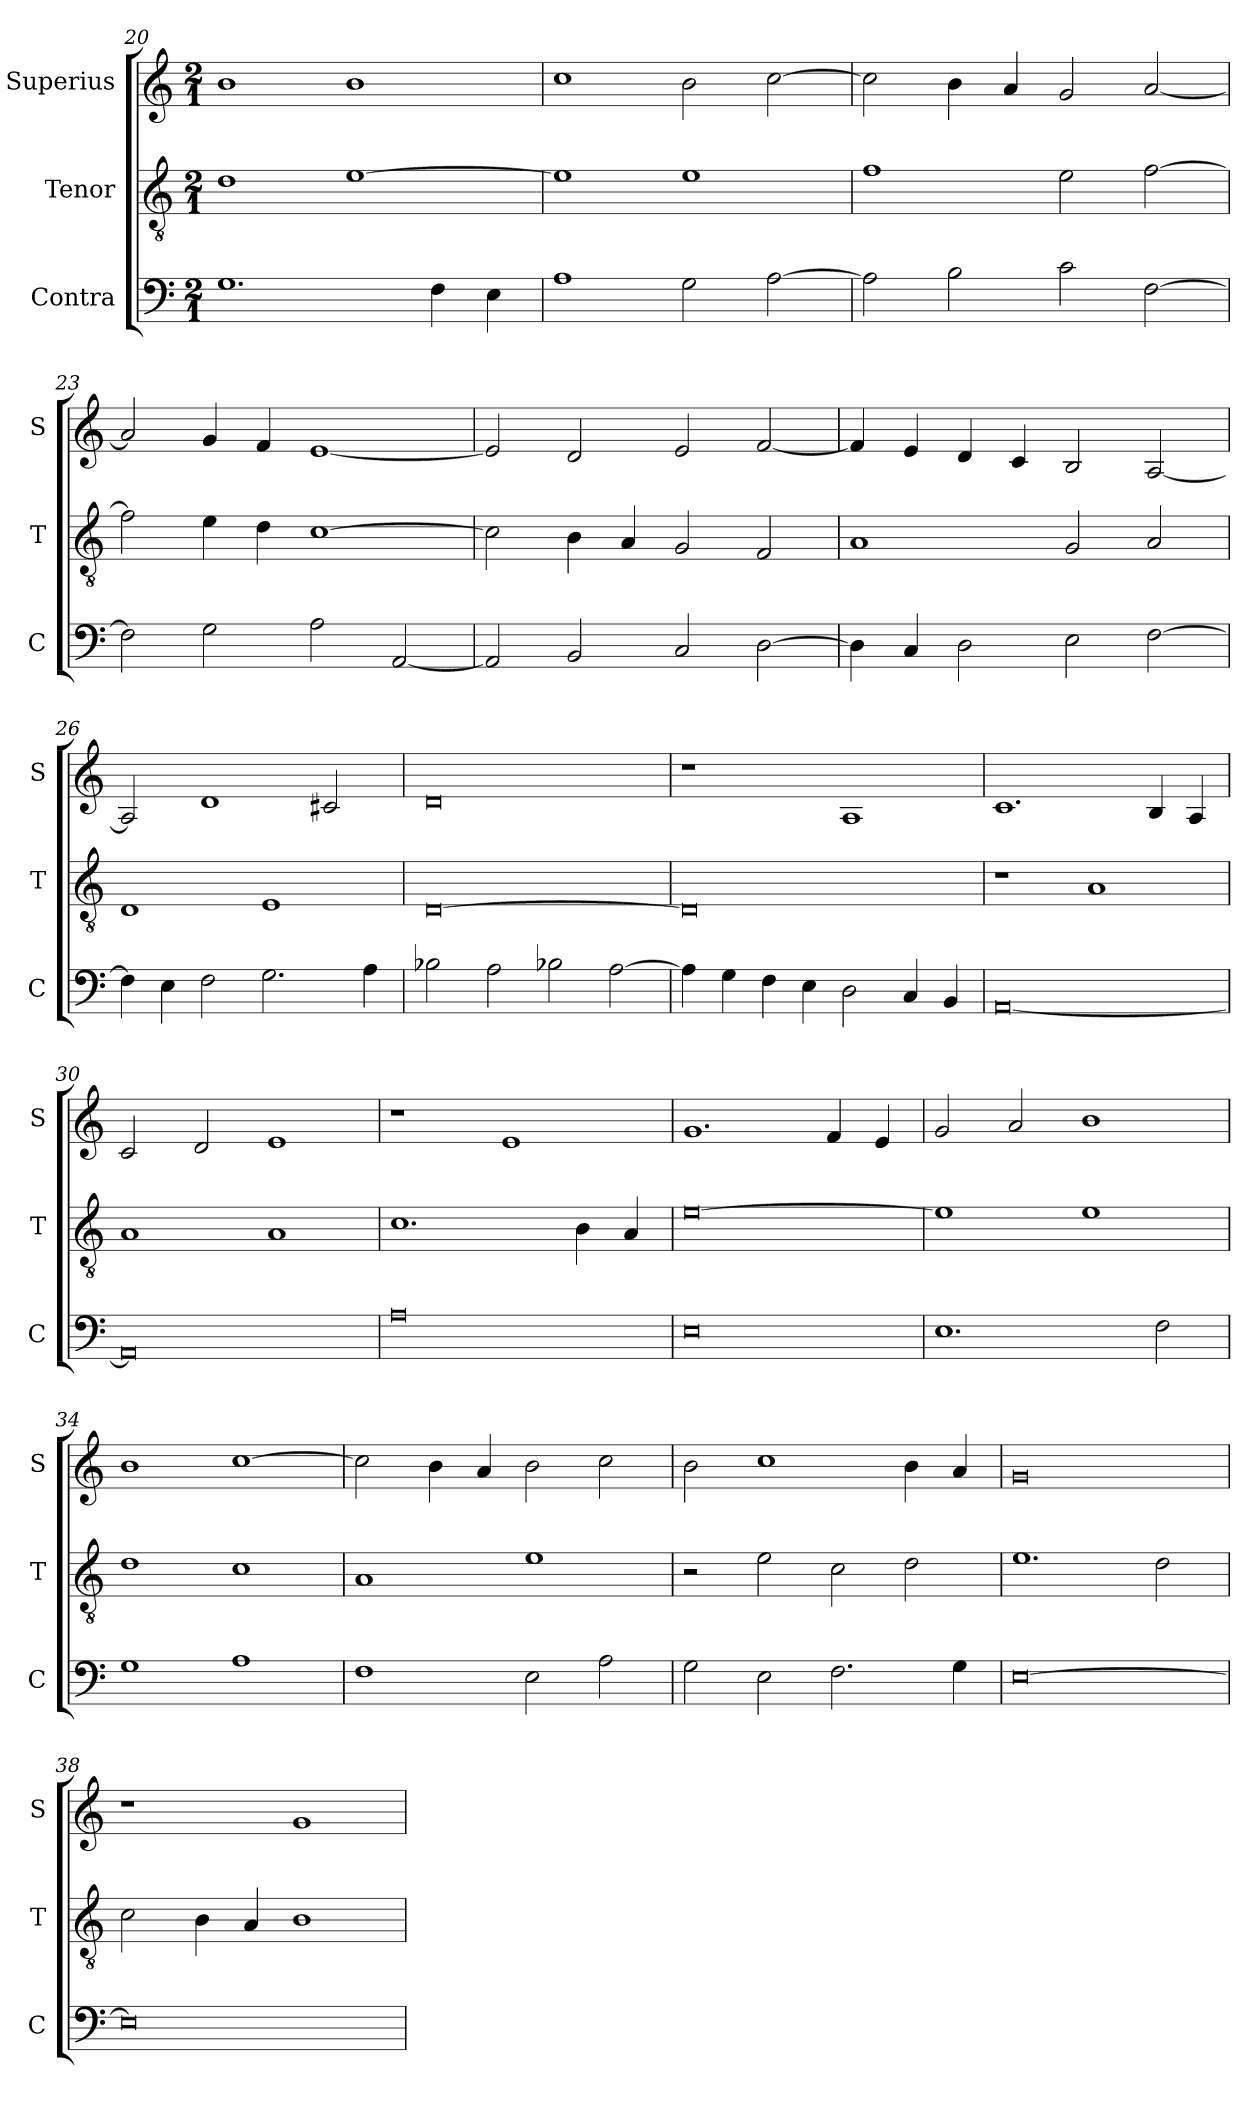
**kern	**kern	**kern
*part3	*part2	*part1
*staff3	*staff2	*staff1
*I"Contra	*I"Tenor	*I"Superius
*I'C	*I'T	*I'S
*clefF4	*clefGv2	*clefG2
*k[]	*k[]	*k[]
*M2/1	*M2/1	*M2/1
=20	=20	=20
1.G	1d	1b
.	[1e	1b
4F\	.	.
4E\	.	.
=21	=21	=21
1A	1e]	1cc
2G\	1e	2b\
[2A\	.	[2cc\
=22	=22	=22
2A\]	1f	2cc\]
2B\	.	4b\
.	.	4a/
2c\	2e\	2g/
[2F\	[2f\	[2a/
=23	=23	=23
2F\]	2f\]	2a/]
2G\	4e\	4g/
.	4d\	4f/
2A\	[1c	[1e
[2AA/	.	.
=24	=24	=24
2AA/]	2c\]	2e/]
2BB/	4B\	2d/
.	4A/	.
2C/	2G/	2e/
[2D\	2F/	[2f/
=25	=25	=25
4D\]	1A	4f/]
4C/	.	4e/
2D\	.	4d/
.	.	4c/
2E\	2G/	2B/
[2F\	2A/	[2A/
=26	=26	=26
4F\]	1D	2A/]
4E\	.	.
2F\	.	1d
2.G\	1E	.
.	.	2c#X/
4A\	.	.
=27	=27	=27
2B-X\	[0D\	0d
2A\	.	.
2B-X\	.	.
[2A\	.	.
=28	=28	=28
4A\]	0D\]	1r
4G\	.	.
4F\	.	.
4E\	.	.
2D\	.	1A
4C/	.	.
4BB/	.	.
=29	=29	=29
[0AA	1r	1.c
.	1A	.
.	.	4B/
.	.	4A/
=30	=30	=30
0AA]	1A	2c/
.	.	2d/
.	1A	1e
=31	=31	=31
0A	1.c	1r
.	.	1e
.	4B\	.
.	4A/	.
=32	=32	=32
0E	[0e	1.g
.	.	4f/
.	.	4e/
=33	=33	=33
1.E	1e]	2g/
.	.	2a/
.	1e	1b
2F\	.	.
=34	=34	=34
1G	1d	1b
1A	1c	[1cc
=35	=35	=35
1F	1A	2cc\]
.	.	4b\
.	.	4a/
2E\	1e	2b\
2A\	.	2cc\
=36	=36	=36
2G\	2r	2b\
2E\	2e\	1cc
2.F\	2c\	.
.	2d\	4b\
4G\	.	4a/
=37	=37	=37
[0E	1.e	0g
.	2d\	.
=38	=38	=38
0E]	2c\	1r
.	4B\	.
.	4A/	.
.	1B	1g
=	=	=
*-	*-	*-
